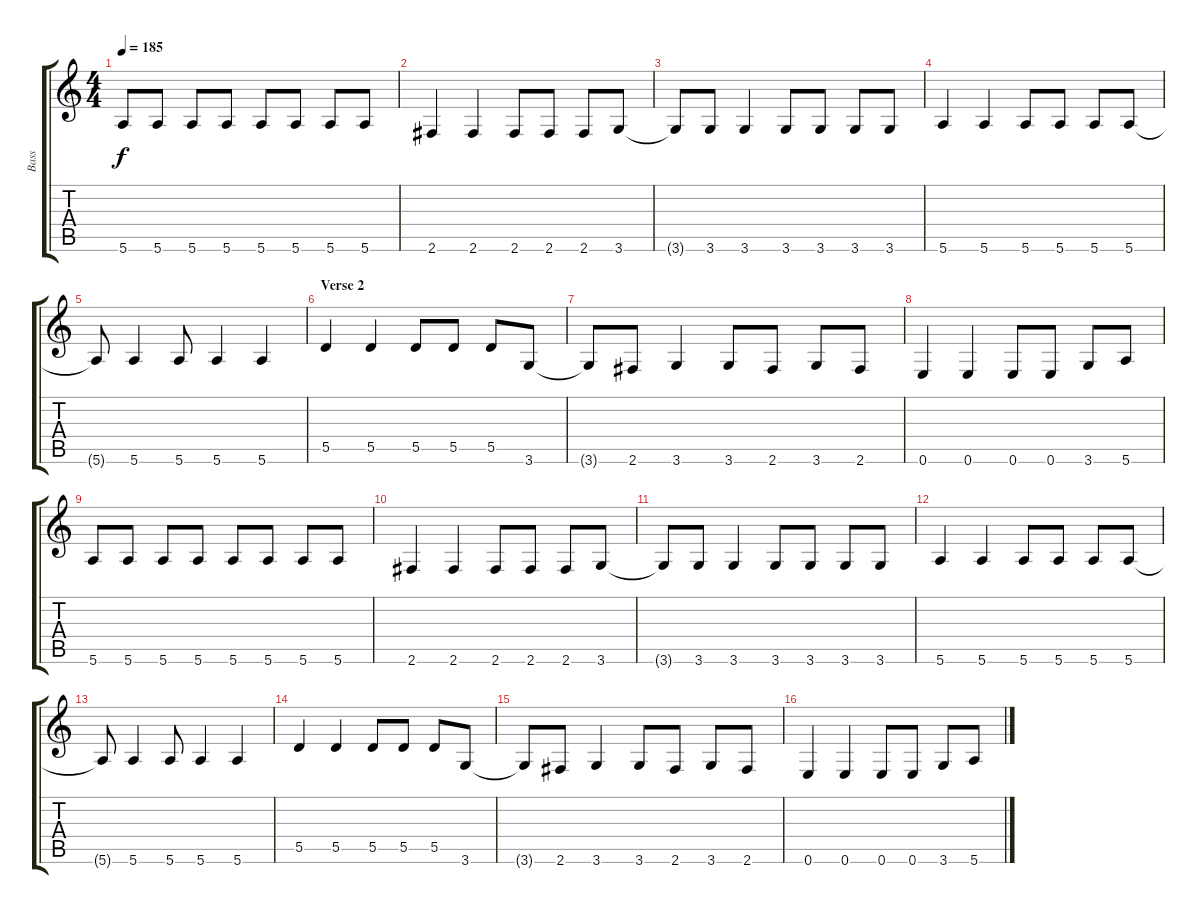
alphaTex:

\track ("Bass" "Bass") {instrument electricbassfinger}
\staff {score tabs}
\tuning (E4 B3 G3 D3 A2 E2) {hide}
\ts (4 4)
\tempo 185
\clef g2
\ks c
5.6.8{dy f} 5.6.8 5.6.8 5.6.8 5.6.8 5.6.8 5.6.8 5.6.8 |
2.6.4 2.6.4 2.6.8 2.6.8 2.6.8 3.6.8 |
3.6{t}.8 3.6.8 3.6.4 3.6.8 3.6.8 3.6.8 3.6.8 |
5.6.4 5.6.4 5.6.8 5.6.8 5.6.8 5.6.8 |
5.6{t}.8 5.6.4 5.6.8 5.6.4 5.6.4 |
\section ("" "Verse 2")
5.5.4 5.5.4 5.5.8 5.5.8 5.5.8 3.6.8 |
3.6{t}.8 2.6.8 3.6.4 3.6.8 2.6.8 3.6.8 2.6.8 |
0.6.4 0.6.4 0.6.8 0.6.8 3.6.8 5.6.8 |
5.6.8 5.6.8 5.6.8 5.6.8 5.6.8 5.6.8 5.6.8 5.6.8 |
2.6.4 2.6.4 2.6.8 2.6.8 2.6.8 3.6.8 |
3.6{t}.8 3.6.8 3.6.4 3.6.8 3.6.8 3.6.8 3.6.8 |
5.6.4 5.6.4 5.6.8 5.6.8 5.6.8 5.6.8 |
5.6{t}.8 5.6.4 5.6.8 5.6.4 5.6.4 |
5.5.4 5.5.4 5.5.8 5.5.8 5.5.8 3.6.8 |
3.6{t}.8 2.6.8 3.6.4 3.6.8 2.6.8 3.6.8 2.6.8 |
0.6.4 0.6.4 0.6.8 0.6.8 3.6.8 5.6.8
